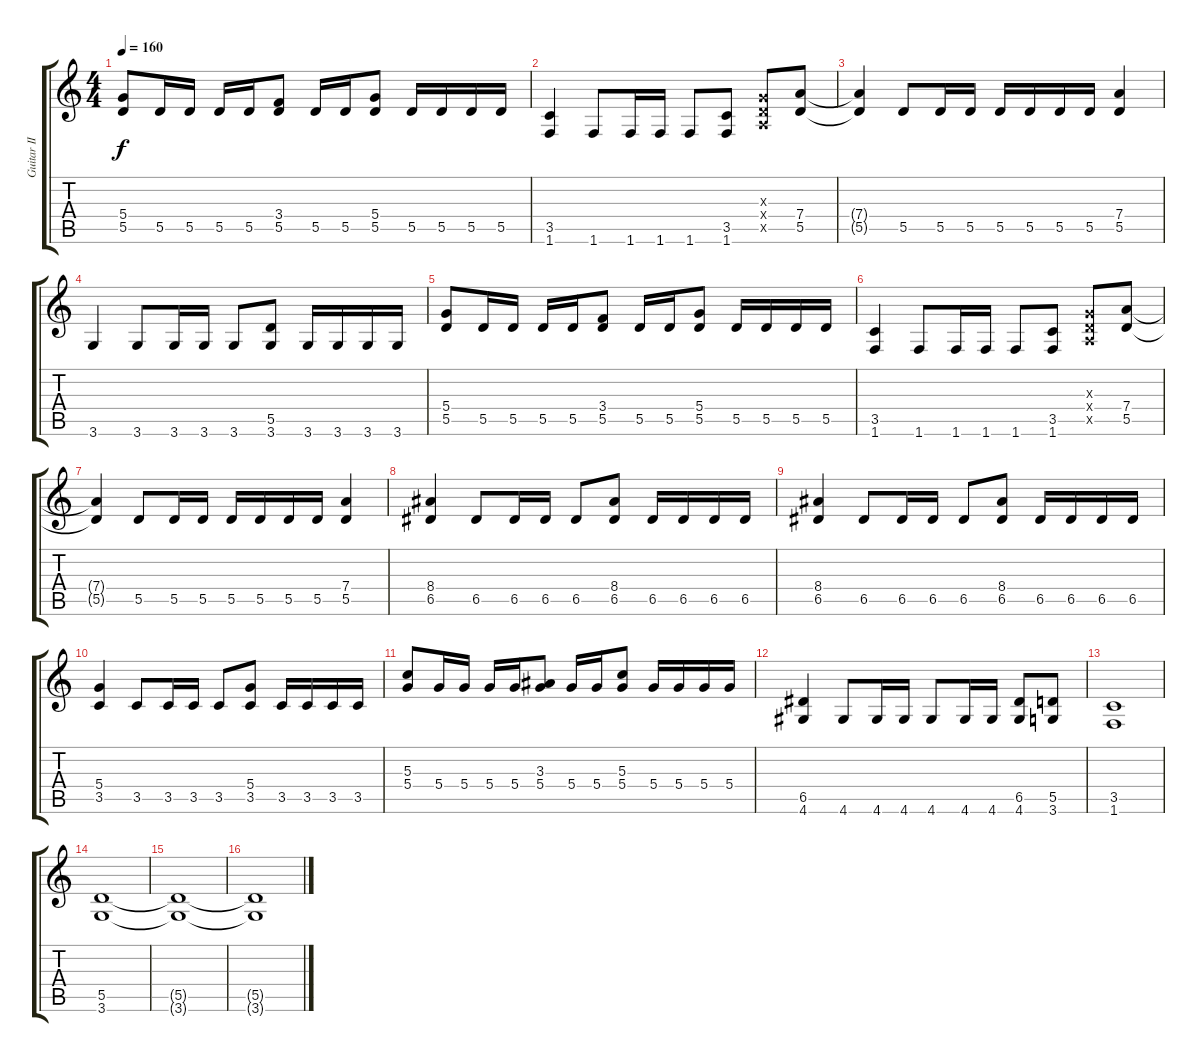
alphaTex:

\track ("Guitar II" "Guitar II") {instrument distortionguitar}
\staff {score tabs}
\tuning (E4 B3 G3 D3 A2 E2) {hide}
\ts (4 4)
\tempo 160
\clef g2
\ks c
(5.4 5.5).8{dy f} 5.5.16 5.5.16 5.5.16 5.5.16 (3.4 5.5).8 5.5.16 5.5.16 (5.4 5.5).8 5.5.16 5.5.16 5.5.16 5.5.16 |
(3.5 1.6).4 1.6.8 1.6.16 1.6.16 1.6.8 (3.5 1.6).8 (0.3{x} 0.4{x} 0.5{x}).8 (7.4 5.5).8 |
(7.4{t} 5.5{t}).4 5.5.8 5.5.16 5.5.16 5.5.16 5.5.16 5.5.16 5.5.16 (7.4 5.5).4 |
3.6.4 3.6.8 3.6.16 3.6.16 3.6.8 (5.5 3.6).8 3.6.16 3.6.16 3.6.16 3.6.16 |
(5.4 5.5).8 5.5.16 5.5.16 5.5.16 5.5.16 (3.4 5.5).8 5.5.16 5.5.16 (5.4 5.5).8 5.5.16 5.5.16 5.5.16 5.5.16 |
(3.5 1.6).4 1.6.8 1.6.16 1.6.16 1.6.8 (3.5 1.6).8 (0.3{x} 0.4{x} 0.5{x}).8 (7.4 5.5).8 |
(7.4{t} 5.5{t}).4 5.5.8 5.5.16 5.5.16 5.5.16 5.5.16 5.5.16 5.5.16 (7.4 5.5).4 |
(8.4 6.5).4 6.5.8 6.5.16 6.5.16 6.5.8 (8.4 6.5).8 6.5.16 6.5.16 6.5.16 6.5.16 |
(8.4 6.5).4 6.5.8 6.5.16 6.5.16 6.5.8 (8.4 6.5).8 6.5.16 6.5.16 6.5.16 6.5.16 |
(5.4 3.5).4 3.5.8 3.5.16 3.5.16 3.5.8 (5.4 3.5).8 3.5.16 3.5.16 3.5.16 3.5.16 |
(5.3 5.4).8 5.4.16 5.4.16 5.4.16 5.4.16 (3.3 5.4).8 5.4.16 5.4.16 (5.3 5.4).8 5.4.16 5.4.16 5.4.16 5.4.16 |
(6.5 4.6).4 4.6.8 4.6.16 4.6.16 4.6.8 4.6.16 4.6.16 (6.5 4.6).8 (5.5 3.6).8 |
(3.5 1.6).1 |
(5.5 3.6).1 |
(5.5{t} 3.6{t}).1 |
(5.5{t} 3.6{t}).1
